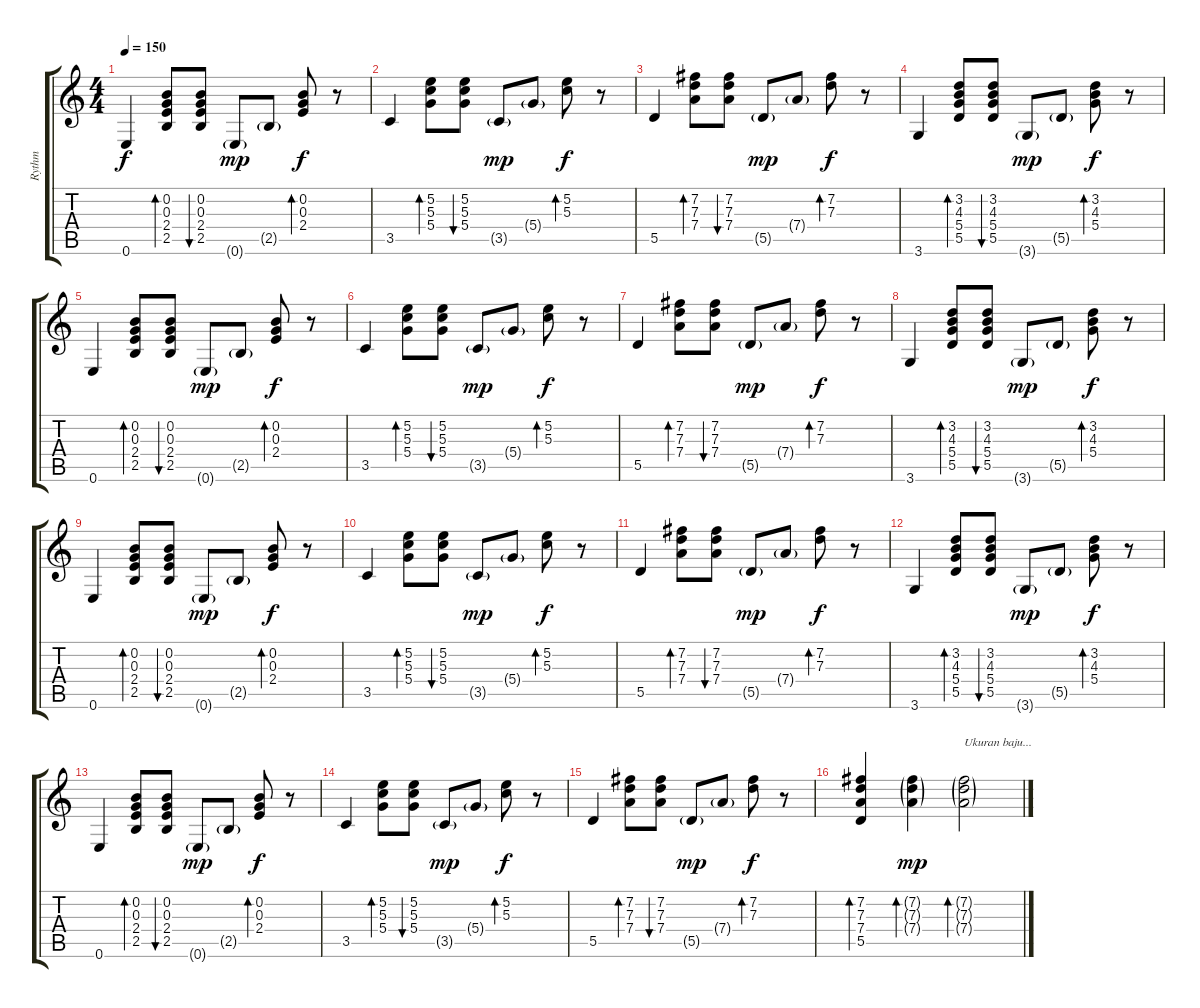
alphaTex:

\track ("Rythm" "Rythm") {instrument electricguitarmuted}
\staff {score tabs}
\tuning (E4 B3 G3 D3 A2 E2) {hide}
\ts (4 4)
\tempo 150
\clef g2
\ks c
0.6.4{dy f} (0.2 0.3 2.4 2.5).8{bd 240} (0.2 0.3 2.4 2.5).8{bu 240} 0.6{g}.8{dy mp} 2.5{g}.8 (0.2 0.3 2.4).8{bd 240 dy f} r.8 |
3.5.4 (5.2 5.3 5.4).8{bd 240} (5.2 5.3 5.4).8{bu 240} 3.5{g}.8{dy mp} 5.4{g}.8 (5.2 5.3).8{bd 240 dy f} r.8 |
5.5.4 (7.2 7.3 7.4).8{bd 240} (7.2 7.3 7.4).8{bu 240} 5.5{g}.8{dy mp} 7.4{g}.8 (7.2 7.3).8{bd 240 dy f} r.8 |
3.6.4 (3.2 4.3 5.4 5.5).8{bd 240} (3.2 4.3 5.4 5.5).8{bu 240} 3.6{g}.8{dy mp} 5.5{g}.8 (3.2 4.3 5.4).8{bd 240 dy f} r.8 |
0.6.4 (0.2 0.3 2.4 2.5).8{bd 240} (0.2 0.3 2.4 2.5).8{bu 240} 0.6{g}.8{dy mp} 2.5{g}.8 (0.2 0.3 2.4).8{bd 240 dy f} r.8 |
3.5.4 (5.2 5.3 5.4).8{bd 240} (5.2 5.3 5.4).8{bu 240} 3.5{g}.8{dy mp} 5.4{g}.8 (5.2 5.3).8{bd 240 dy f} r.8 |
5.5.4 (7.2 7.3 7.4).8{bd 240} (7.2 7.3 7.4).8{bu 240} 5.5{g}.8{dy mp} 7.4{g}.8 (7.2 7.3).8{bd 240 dy f} r.8 |
3.6.4 (3.2 4.3 5.4 5.5).8{bd 240} (3.2 4.3 5.4 5.5).8{bu 240} 3.6{g}.8{dy mp} 5.5{g}.8 (3.2 4.3 5.4).8{bd 240 dy f} r.8 |
0.6.4 (0.2 0.3 2.4 2.5).8{bd 240} (0.2 0.3 2.4 2.5).8{bu 240} 0.6{g}.8{dy mp} 2.5{g}.8 (0.2 0.3 2.4).8{bd 240 dy f} r.8 |
3.5.4 (5.2 5.3 5.4).8{bd 240} (5.2 5.3 5.4).8{bu 240} 3.5{g}.8{dy mp} 5.4{g}.8 (5.2 5.3).8{bd 240 dy f} r.8 |
5.5.4 (7.2 7.3 7.4).8{bd 240} (7.2 7.3 7.4).8{bu 240} 5.5{g}.8{dy mp} 7.4{g}.8 (7.2 7.3).8{bd 240 dy f} r.8 |
3.6.4 (3.2 4.3 5.4 5.5).8{bd 240} (3.2 4.3 5.4 5.5).8{bu 240} 3.6{g}.8{dy mp} 5.5{g}.8 (3.2 4.3 5.4).8{bd 240 dy f} r.8 |
0.6.4 (0.2 0.3 2.4 2.5).8{bd 240} (0.2 0.3 2.4 2.5).8{bu 240} 0.6{g}.8{dy mp} 2.5{g}.8 (0.2 0.3 2.4).8{bd 240 dy f} r.8 |
3.5.4 (5.2 5.3 5.4).8{bd 240} (5.2 5.3 5.4).8{bu 240} 3.5{g}.8{dy mp} 5.4{g}.8 (5.2 5.3).8{bd 240 dy f} r.8 |
5.5.4 (7.2 7.3 7.4).8{bd 240} (7.2 7.3 7.4).8{bu 240} 5.5{g}.8{dy mp} 7.4{g}.8 (7.2 7.3).8{bd 240 dy f} r.8 |
(7.2 7.3 7.4 5.5).4{bd 240} (7.2{g} 7.3{g} 7.4{g}).4{bd 240 dy mp} (7.2{g} 7.3{g} 7.4{g}).2{bd 120 txt "Ukuran baju..."}
